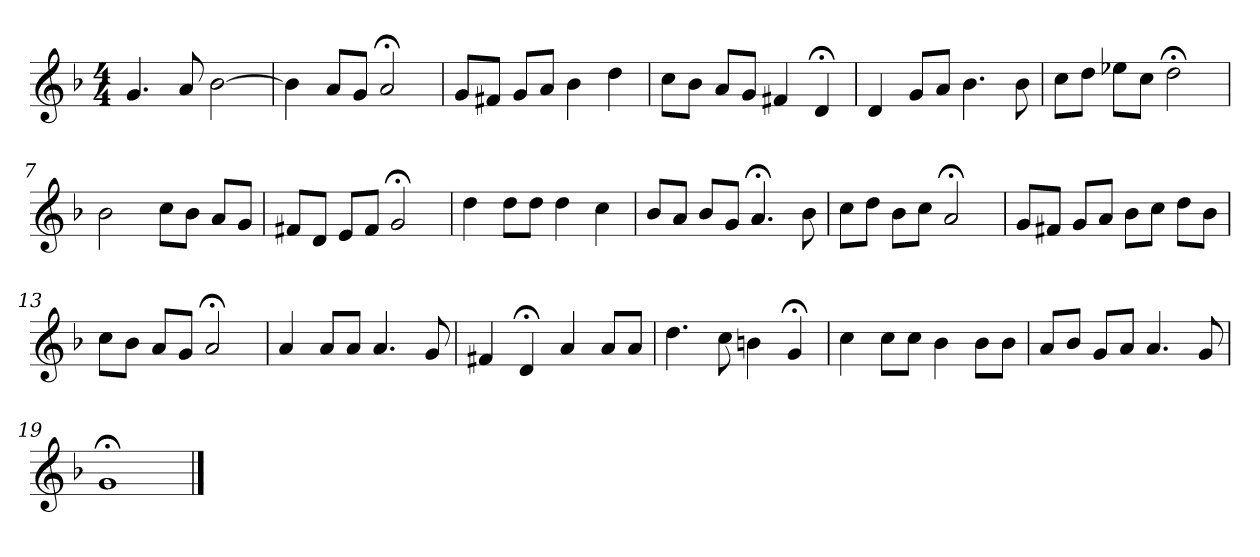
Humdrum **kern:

**kern
*part1
*staff1
*k[b-]
*G:dor
*M4/4
*MM120
=1
4.g
8a
[2b-
=2
4b-]
8aL
8gJ
2a;<
=3
8gL
8f#XJ
8gL
8aJ
4b-
4dd
=4
8ccL
8b-J
8aL
8gJ
4f#X
4d;<
=5
4d
8gL
8aJ
4.b-
8b-
=6
8ccL
8ddJ
8ee-XL
8ccJ
2dd;<
=7
2b-
8ccL
8b-J
8aL
8gJ
=8
8f#XL
8dJ
8eL
8f#J
2g;<
=9
4dd
8ddL
8ddJ
4dd
4cc
=10
8b-L
8aJ
8b-L
8gJ
4.a;<
8b-
=11
8ccL
8ddJ
8b-L
8ccJ
2a;<
=12
8gL
8f#XJ
8gL
8aJ
8b-L
8ccJ
8ddL
8b-J
=13
8ccL
8b-J
8aL
8gJ
2a;<
=14
4a
8aL
8aJ
4.a
8g
=15
4f#X
4d;<
4a
8aL
8aJ
=16
4.dd
8cc
4bn
4g;<
=17
4cc
8ccL
8ccJ
4b-
8b-L
8b-J
=18
8aL
8b-J
8gL
8aJ
4.a
8g
=19
1g;<
==
*-
